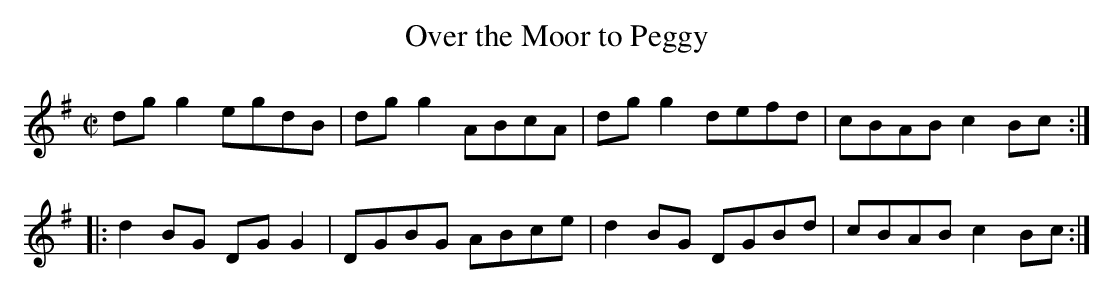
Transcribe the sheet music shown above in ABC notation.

X:1
T:Over the Moor to Peggy
M:C|
K:G
dgg2 egdB|dgg2 ABcA|dgg2 defd|cBAB c2Bc:|
|:d2BG DGG2|DGBG ABce|d2BG DGBd|cBAB c2Bc:|
